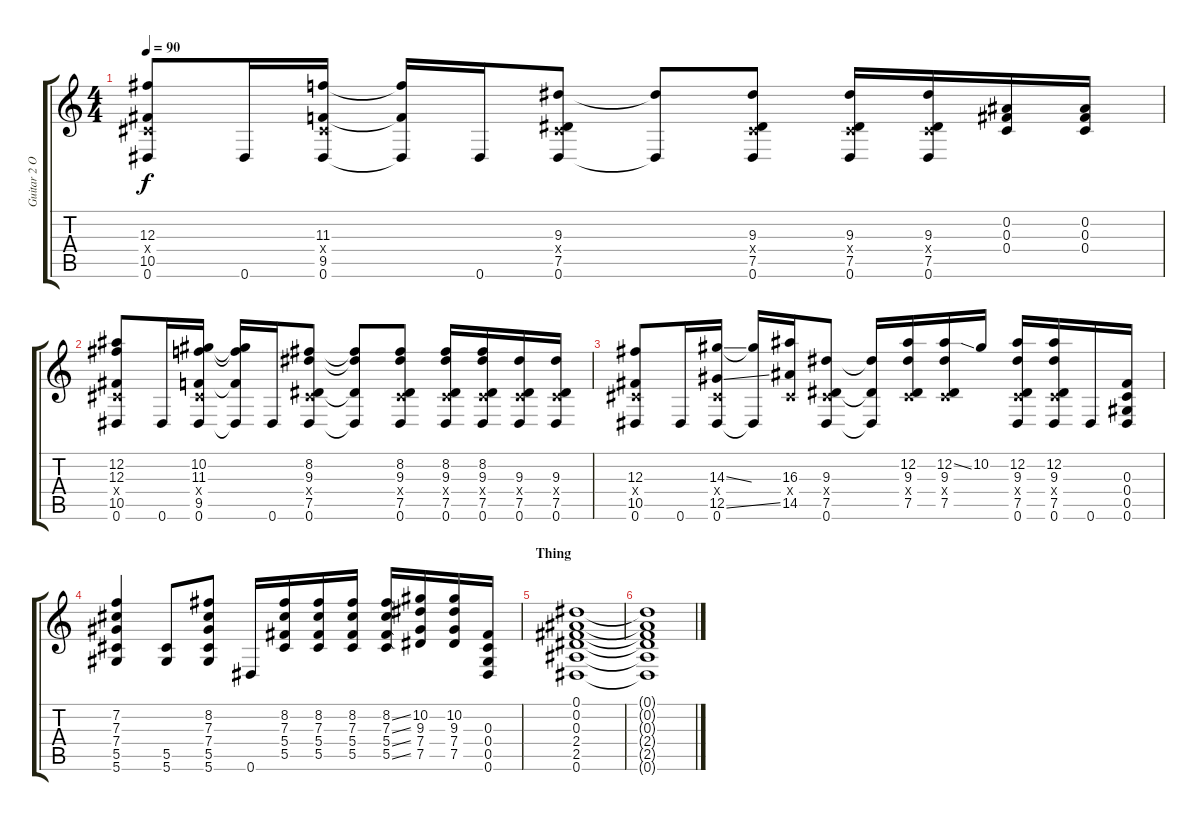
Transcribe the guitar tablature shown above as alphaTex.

\track ("Guitar 2 Overdub" "Guitar 2 O") {instrument overdrivenguitar}
\staff {score tabs}
\tuning (Eb4 Bb3 Gb3 Db3 Ab2 Eb2) {hide}
\ts (4 4)
\tempo 90
\clef g2
\ks c
(12.3 0.4{x} 10.5 0.6).8{dy f} 0.6.16 (11.3 0.4{x} 9.5 0.6).16 (11.3{t} 9.5{t} 0.6{t}).16 0.6.16 (9.3 0.4{x} 7.5 0.6).8 (9.3{t} 0.6{t}).8 (9.3 0.4{x} 7.5 0.6).8 (9.3 0.4{x} 7.5 0.6).16 (9.3 0.4{x} 7.5 0.6).16 (0.2 0.3 0.4).16 (0.2 0.3 0.4).16 |
(12.2 12.3 0.4{x} 10.5 0.6).8 0.6.16 (10.2 11.3 0.4{x} 9.5 0.6).16 (10.2{t} 11.3{t} 9.5{t} 0.6{t}).16 0.6.16 (8.2 9.3 0.4{x} 7.5 0.6).8 (8.2{t} 9.3{t} 7.5{t} 0.6{t}).8 (8.2 9.3 0.4{x} 7.5 0.6).8 (8.2 9.3 0.4{x} 7.5 0.6).16 (8.2 9.3 0.4{x} 7.5 0.6).16 (9.3 0.4{x} 7.5 0.6).16 (9.3 0.4{x} 7.5 0.6).16 |
(12.3 0.4{x} 10.5 0.6).8 0.6.16 (14.3{ss} 0.4{x} 12.5{ss} 0.6).16 (14.3{t} 0.6{t}).16 (16.3 0.4{x} 14.5).16 (9.3 0.4{x} 7.5 0.6).8 (9.3{t} 7.5{t} 0.6{t}).16 (12.2 9.3 0.4{x} 7.5).16 (12.2{ss} 9.3 0.4{x} 7.5).16 10.2.16 (12.2 9.3 0.4{x} 7.5 0.6).16 (12.2 9.3 0.4{x} 7.5 0.6).16 0.6.16 (0.3 0.4 0.5 0.6).16 |
(7.2 7.3 7.4 5.5 5.6).4 (5.5 5.6).8 (8.2 7.3 7.4 5.5 5.6).8 0.6.16 (8.2 7.3 5.4 5.5).16 (8.2 7.3 5.4 5.5).16 (8.2 7.3 5.4 5.5).16 (8.2{ss} 7.3{ss} 5.4{ss} 5.5{ss}).16 (10.2 9.3 7.4 7.5).16 (10.2 9.3 7.4 7.5).16 (0.3 0.4 0.5 0.6).16 |
\section ("" "Thing")
(0.1 0.2 0.3 2.4 2.5 0.6).1 |
(0.1{t} 0.2{t} 0.3{t} 2.4{t} 2.5{t} 0.6{t}).1
